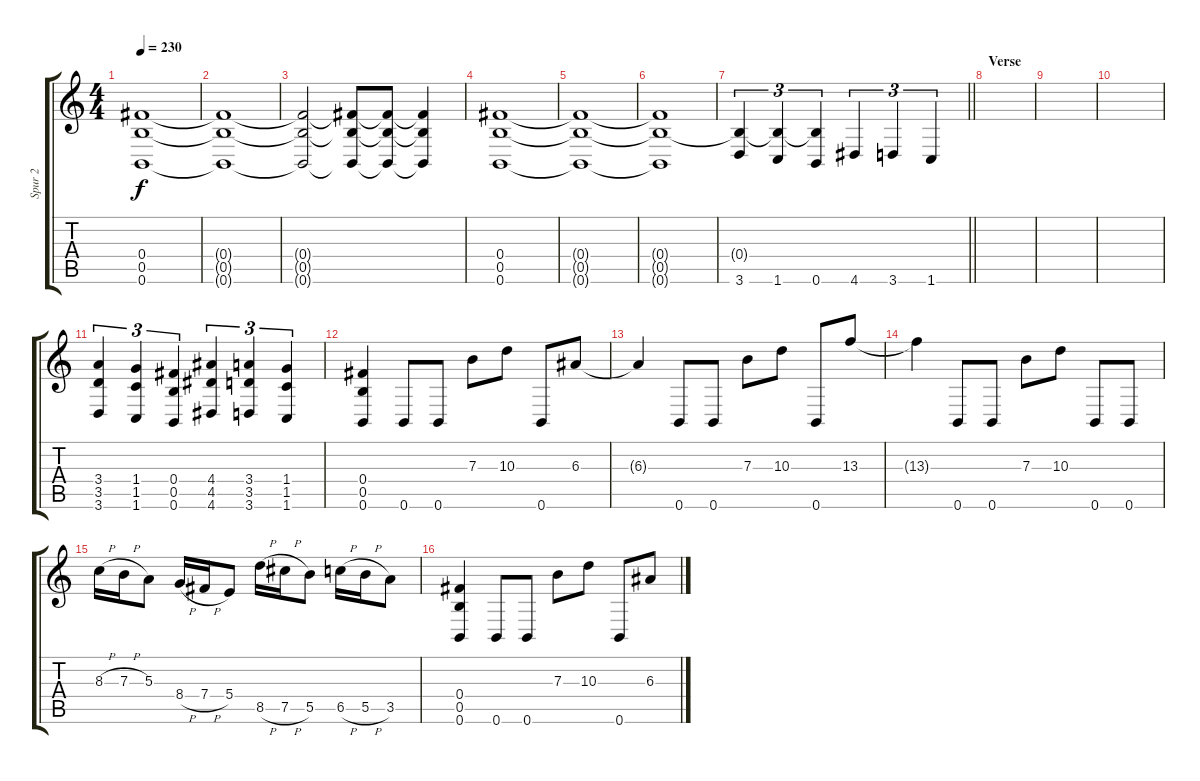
\track ("Spur 2" "Spur 2") {instrument distortionguitar}
\staff {score tabs}
\tuning (Db4 Ab3 E3 B2 Gb3 B1) {hide}
\ts (4 4)
\tempo 230
\clef g2
\ks c
(0.4{t} 0.5{t} 0.6{t}).1{dy f} |
(0.4{t} 0.5{t} 0.6{t}).1 |
(0.4{t} 0.5{t} 0.6{t}).2 (0.4{t} 0.5{t} 0.6{t}).8 (0.4{t} 0.5{t} 0.6{t}).8 (0.4{t} 0.5{t} 0.6{t}).4 |
(0.4 0.5 0.6).1 |
(0.4{t} 0.5{t} 0.6{t}).1 |
(0.4{t} 0.5{t} 0.6{t}).1 |
\barLineRight lightlight
(0.4{t} 3.6).4{tu (3 2)} (0.4{t} 1.6).4{tu (3 2)} (0.4{t} 0.6).4{tu (3 2)} 4.6.4{tu (3 2)} 3.6.4{tu (3 2)} 1.6.4{tu (3 2)} |
\section ("" "Verse")
|
|
|
(3.4 3.5 3.6).4{tu (3 2)} (1.4 1.5 1.6).4{tu (3 2)} (0.4 0.5 0.6).4{tu (3 2)} (4.4 4.5 4.6).4{tu (3 2)} (3.4 3.5 3.6).4{tu (3 2)} (1.4 1.5 1.6).4{tu (3 2)} |
(0.4 0.5 0.6).4 0.6.8 0.6.8 7.3.8 10.3.8 0.6.8 6.3.8 |
6.3{t}.4 0.6.8 0.6.8 7.3.8 10.3.8 0.6.8 13.3.8 |
13.3{t}.4 0.6.8 0.6.8 7.3.8 10.3.8 0.6.8 0.6.8 |
8.3{h}.16 7.3{h}.16 5.3.8 8.4{h}.16 7.4{h}.16 5.4.8 8.5{h}.16 7.5{h}.16 5.5.8 6.5{h}.16 5.5{h}.16 3.5.8 |
(0.4 0.5 0.6).4 0.6.8 0.6.8 7.3.8 10.3.8 0.6.8 6.3.8
